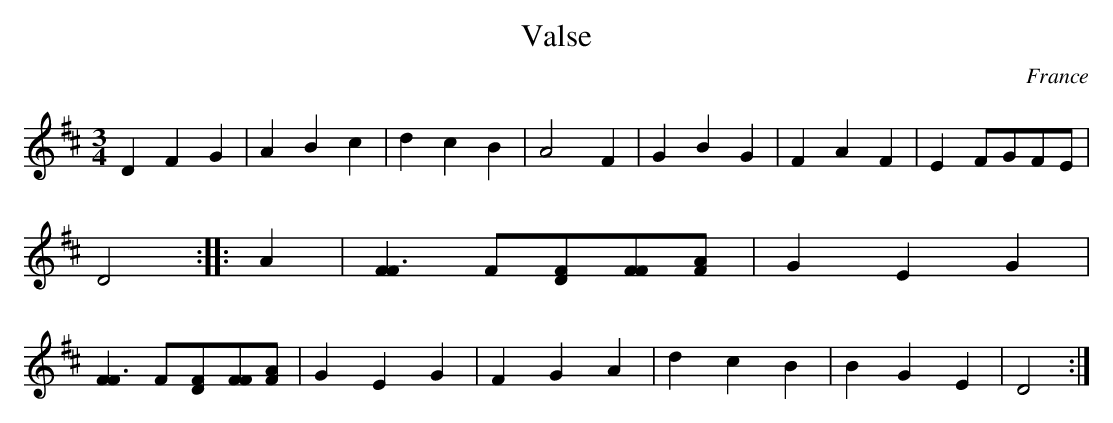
X:1
T:Valse
M:3/4
O:France
K:D
D2F2G2|A2B2c2|d2c2B2|A4F2|\
G2B2G2|F2A2F2|E2FGFE|D4:|\
|:A2|[F2F3]F[DF][FF][FA]|G2E2G2|\
[F2F3]F[DF][FF][FA]|G2E2G2|\
F2G2A2|d2c2B2|B2G2E2|D4:|
